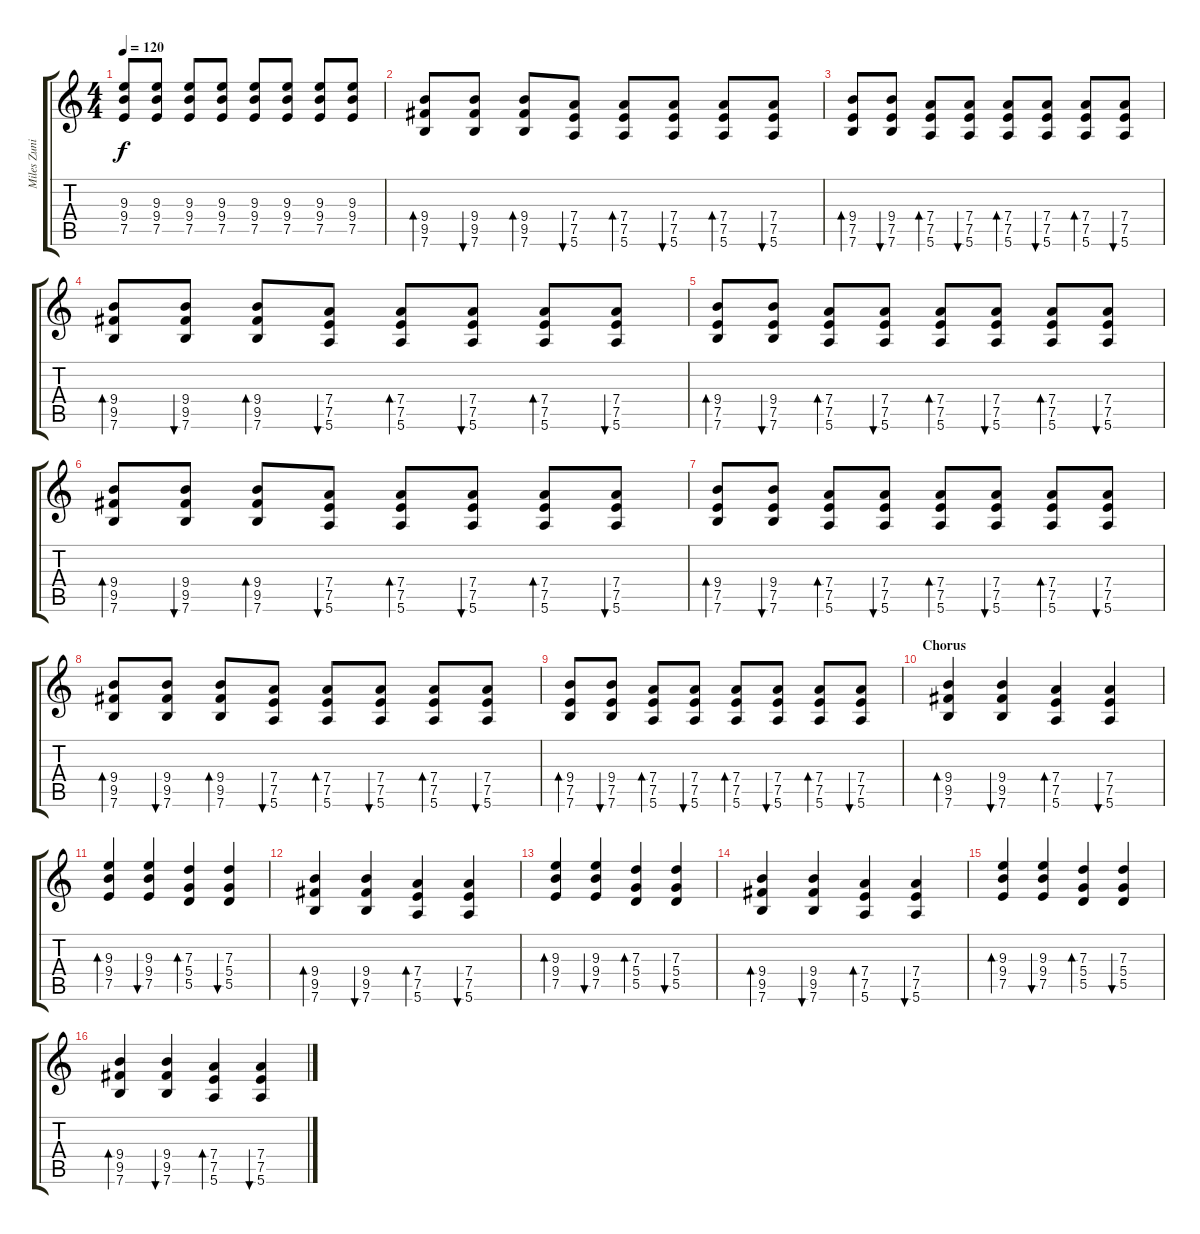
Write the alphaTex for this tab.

\track ("Miles Zuniga" "Miles Zuni") {instrument acousticguitarnylon}
\staff {score tabs}
\tuning (E4 B3 G3 D3 A2 E2) {hide}
\ts (4 4)
\tempo 120
\clef g2
\ks c
(9.3 9.4 7.5).8{dy f} (9.3 9.4 7.5).8 (9.3 9.4 7.5).8 (9.3 9.4 7.5).8 (9.3 9.4 7.5).8 (9.3 9.4 7.5).8 (9.3 9.4 7.5).8 (9.3 9.4 7.5).8 |
(9.4 9.5 7.6).8{bd 60} (9.4 9.5 7.6).8{bu 60} (9.4 9.5 7.6).8{bd 60} (7.4 7.5 5.6).8{bu 60} (7.4 7.5 5.6).8{bd 60} (7.4 7.5 5.6).8{bu 60} (7.4 7.5 5.6).8{bd 60} (7.4 7.5 5.6).8{bu 60} |
(9.4 7.5 7.6).8{bd 60} (9.4 7.5 7.6).8{bu 60} (7.4 7.5 5.6).8{bd 60} (7.4 7.5 5.6).8{bu 60} (7.4 7.5 5.6).8{bd 60} (7.4 7.5 5.6).8{bu 60} (7.4 7.5 5.6).8{bd 60} (7.4 7.5 5.6).8{bu 60} |
(9.4 9.5 7.6).8{bd 60} (9.4 9.5 7.6).8{bu 60} (9.4 9.5 7.6).8{bd 60} (7.4 7.5 5.6).8{bu 60} (7.4 7.5 5.6).8{bd 60} (7.4 7.5 5.6).8{bu 60} (7.4 7.5 5.6).8{bd 60} (7.4 7.5 5.6).8{bu 60} |
(9.4 7.5 7.6).8{bd 60} (9.4 7.5 7.6).8{bu 60} (7.4 7.5 5.6).8{bd 60} (7.4 7.5 5.6).8{bu 60} (7.4 7.5 5.6).8{bd 60} (7.4 7.5 5.6).8{bu 60} (7.4 7.5 5.6).8{bd 60} (7.4 7.5 5.6).8{bu 60} |
(9.4 9.5 7.6).8{bd 60} (9.4 9.5 7.6).8{bu 60} (9.4 9.5 7.6).8{bd 60} (7.4 7.5 5.6).8{bu 60} (7.4 7.5 5.6).8{bd 60} (7.4 7.5 5.6).8{bu 60} (7.4 7.5 5.6).8{bd 60} (7.4 7.5 5.6).8{bu 60} |
(9.4 7.5 7.6).8{bd 60} (9.4 7.5 7.6).8{bu 60} (7.4 7.5 5.6).8{bd 60} (7.4 7.5 5.6).8{bu 60} (7.4 7.5 5.6).8{bd 60} (7.4 7.5 5.6).8{bu 60} (7.4 7.5 5.6).8{bd 60} (7.4 7.5 5.6).8{bu 60} |
(9.4 9.5 7.6).8{bd 60} (9.4 9.5 7.6).8{bu 60} (9.4 9.5 7.6).8{bd 60} (7.4 7.5 5.6).8{bu 60} (7.4 7.5 5.6).8{bd 60} (7.4 7.5 5.6).8{bu 60} (7.4 7.5 5.6).8{bd 60} (7.4 7.5 5.6).8{bu 60} |
(9.4 7.5 7.6).8{bd 60} (9.4 7.5 7.6).8{bu 60} (7.4 7.5 5.6).8{bd 60} (7.4 7.5 5.6).8{bu 60} (7.4 7.5 5.6).8{bd 60} (7.4 7.5 5.6).8{bu 60} (7.4 7.5 5.6).8{bd 60} (7.4 7.5 5.6).8{bu 60} |
\section ("" "Chorus")
(9.4 9.5 7.6).4{bd 60} (9.4 9.5 7.6).4{bu 60} (7.4 7.5 5.6).4{bd 60} (7.4 7.5 5.6).4{bu 60} |
(9.3 9.4 7.5).4{bd 60} (9.3 9.4 7.5).4{bu 60} (7.3 5.4 5.5).4{bd 60} (7.3 5.4 5.5).4{bu 60} |
(9.4 9.5 7.6).4{bd 60} (9.4 9.5 7.6).4{bu 60} (7.4 7.5 5.6).4{bd 60} (7.4 7.5 5.6).4{bu 60} |
(9.3 9.4 7.5).4{bd 60} (9.3 9.4 7.5).4{bu 60} (7.3 5.4 5.5).4{bd 60} (7.3 5.4 5.5).4{bu 60} |
(9.4 9.5 7.6).4{bd 60} (9.4 9.5 7.6).4{bu 60} (7.4 7.5 5.6).4{bd 60} (7.4 7.5 5.6).4{bu 60} |
(9.3 9.4 7.5).4{bd 60} (9.3 9.4 7.5).4{bu 60} (7.3 5.4 5.5).4{bd 60} (7.3 5.4 5.5).4{bu 60} |
(9.4 9.5 7.6).4{bd 60} (9.4 9.5 7.6).4{bu 60} (7.4 7.5 5.6).4{bd 60} (7.4 7.5 5.6).4{bu 60}
